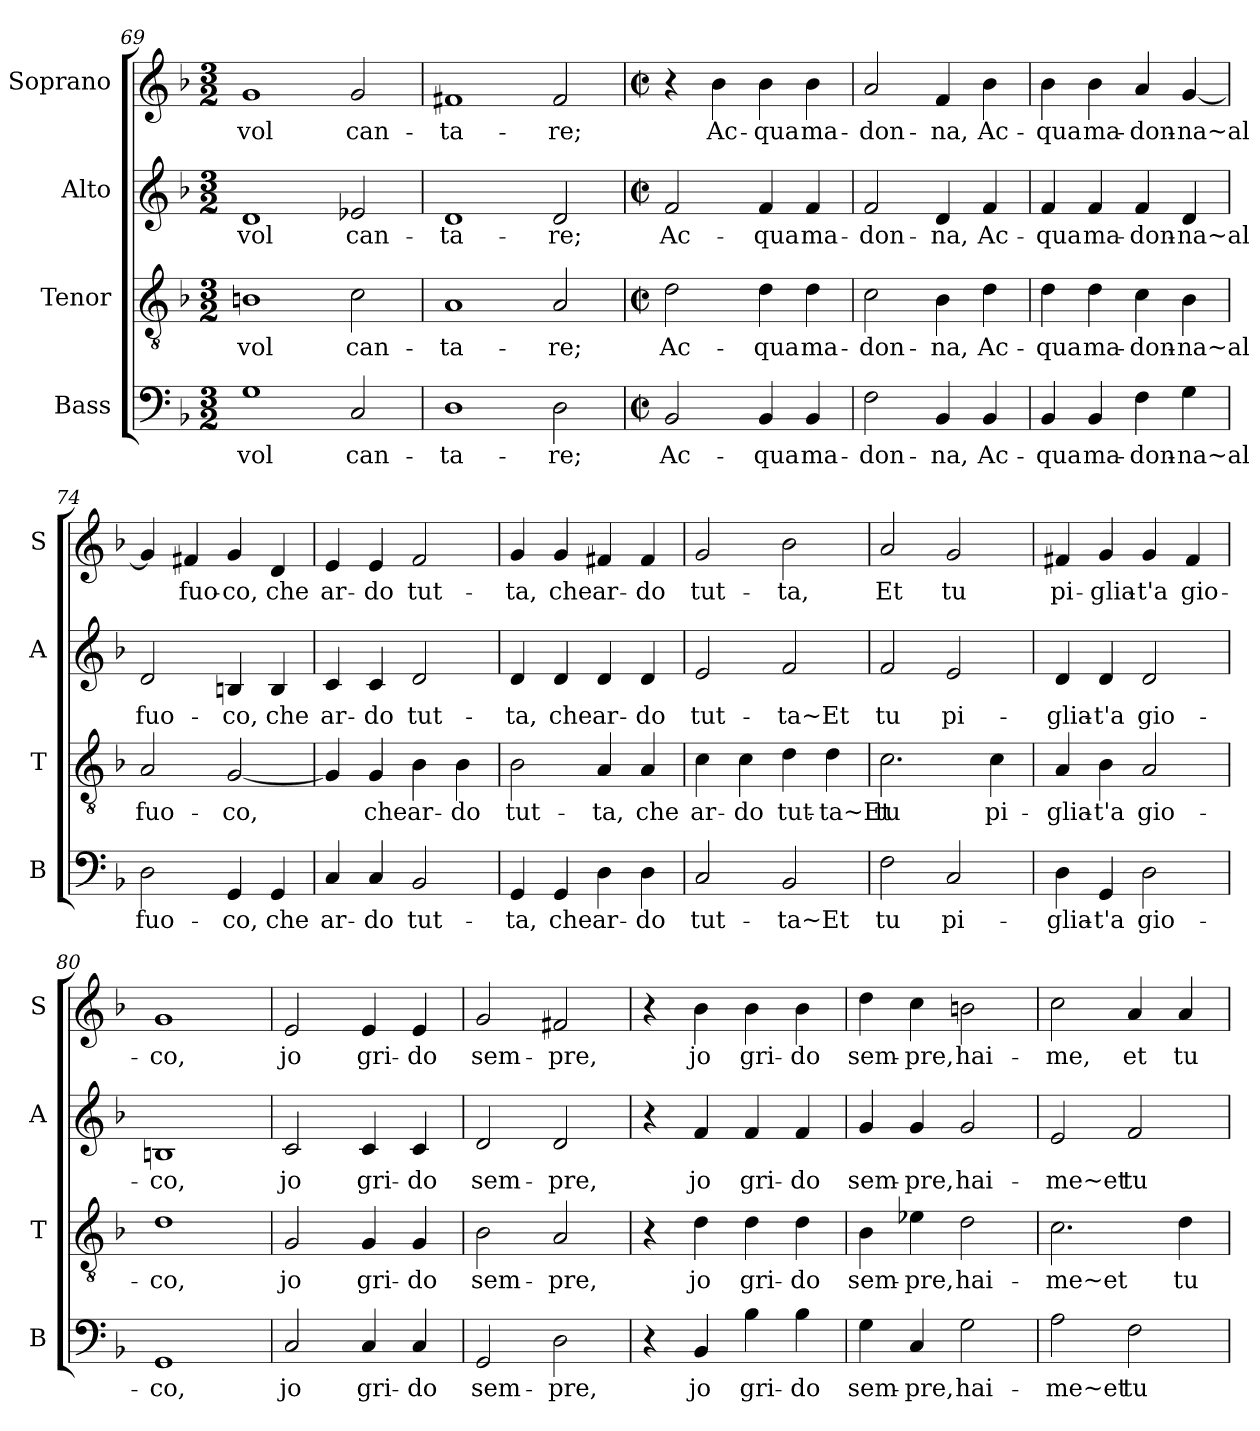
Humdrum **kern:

**kern	**text	**kern	**text	**kern	**text	**kern	**text
*part4	*part4	*part3	*part3	*part2	*part2	*part1	*part1
*staff4	*staff4	*staff3	*staff3	*staff2	*staff2	*staff1	*staff1
*I"Bass	*	*I"Tenor	*	*I"Alto	*	*I"Soprano	*
*I'B	*	*I'T	*	*I'A	*	*I'S	*
*clefF4	*	*clefGv2	*	*clefG2	*	*clefG2	*
*k[b-]	*	*k[b-]	*	*k[b-]	*	*k[b-]	*
*F:	*	*F:	*	*F:	*	*F:	*
*M3/2	*	*M3/2	*	*M3/2	*	*M3/2	*
=69	=69	=69	=69	=69	=69	=69	=69
!	!LO:LY:b	!	!LO:LY:b	!	!LO:LY:b	!	!LO:LY:b
1G	vol	1Bn	vol	1d	vol	1g	vol
!	!LO:LY:b	!	!LO:LY:b	!	!LO:LY:b	!	!LO:LY:b
2C/	can-	2c\	can-	2e-X/	can-	2g/	can-
=70	=70	=70	=70	=70	=70	=70	=70
!	!LO:LY:b	!	!LO:LY:b	!	!LO:LY:b	!	!LO:LY:b
1D	-ta-	1A	-ta-	1d	-ta-	1f#X	-ta-
!	!LO:LY:b	!	!LO:LY:b	!	!LO:LY:b	!	!LO:LY:b
2D\	-re;	2A/	-re;	2d/	-re;	2f#/	-re;
=71	=71	=71	=71	=71	=71	=71	=71
*M2/2	*	*M2/2	*	*M2/2	*	*M2/2	*
*met(c|)	*	*met(c|)	*	*met(c|)	*	*met(c|)	*
!	!LO:LY:b	!	!LO:LY:b	!	!LO:LY:b	!	!
2BB-/	Ac-	2d\	Ac-	2f/	Ac-	4r	.
!	!	!	!	!	!	!	!LO:LY:b
.	.	.	.	.	.	4b-\	Ac-
!	!LO:LY:b	!	!LO:LY:b	!	!LO:LY:b	!	!LO:LY:b
4BB-/	-qua	4d\	-qua	4f/	-qua	4b-\	-qua
!	!LO:LY:b	!	!LO:LY:b	!	!LO:LY:b	!	!LO:LY:b
4BB-/	ma-	4d\	ma-	4f/	ma-	4b-\	ma-
!!LO:PB:g=z
=72	=72	=72	=72	=72	=72	=72	=72
!	!LO:LY:b	!	!LO:LY:b	!	!LO:LY:b	!	!LO:LY:b
2F\	-don-	2c\	-don-	2f/	-don-	2a/	-don-
!	!LO:LY:b	!	!LO:LY:b	!	!LO:LY:b	!	!LO:LY:b
4BB-/	-na,	4B-\	-na,	4d/	-na,	4f/	-na,
!	!LO:LY:b	!	!LO:LY:b	!	!LO:LY:b	!	!LO:LY:b
4BB-/	Ac-	4d\	Ac-	4f/	Ac-	4b-\	Ac-
=73	=73	=73	=73	=73	=73	=73	=73
!	!LO:LY:b	!	!LO:LY:b	!	!LO:LY:b	!	!LO:LY:b
4BB-/	-qua	4d\	-qua	4f/	-qua	4b-\	-qua
!	!LO:LY:b	!	!LO:LY:b	!	!LO:LY:b	!	!LO:LY:b
4BB-/	ma-	4d\	ma-	4f/	ma-	4b-\	ma-
!	!LO:LY:b	!	!LO:LY:b	!	!LO:LY:b	!	!LO:LY:b
4F\	-don-	4c\	-don-	4f/	-don-	4a/	-don-
!	!LO:LY:b	!	!LO:LY:b	!	!LO:LY:b	!	!LO:LY:b
4G\	-na~al	4B-\	-na~al	4d/	-na~al	[4g/	-na~al
=74	=74	=74	=74	=74	=74	=74	=74
!	!LO:LY:b	!	!LO:LY:b	!	!LO:LY:b	!	!
2D\	fuo-	2A/	fuo-	2d/	fuo-	4g/]	.
!	!	!	!	!	!	!	!LO:LY:b
.	.	.	.	.	.	4f#X/	fuo-
!	!LO:LY:b	!	!LO:LY:b	!	!LO:LY:b	!	!LO:LY:b
4GG/	-co,	[2G/	-co,	4Bn/	-co,	4g/	-co,
!	!LO:LY:b	!	!	!	!LO:LY:b	!	!LO:LY:b
4GG/	che	.	.	4B/	che	4d/	che
=75	=75	=75	=75	=75	=75	=75	=75
!	!LO:LY:b	!	!	!	!LO:LY:b	!	!LO:LY:b
4C/	ar-	4G/]	.	4c/	ar-	4e/	ar-
!	!LO:LY:b	!	!LO:LY:b	!	!LO:LY:b	!	!LO:LY:b
4C/	-do	4G/	che	4c/	-do	4e/	-do
!	!LO:LY:b	!	!LO:LY:b	!	!LO:LY:b	!	!LO:LY:b
2BB-/	tut-	4B-\	ar-	2d/	tut-	2f/	tut-
!	!	!	!LO:LY:b	!	!	!	!
.	.	4B-\	-do	.	.	.	.
=76	=76	=76	=76	=76	=76	=76	=76
!	!LO:LY:b	!	!LO:LY:b	!	!LO:LY:b	!	!LO:LY:b
4GG/	-ta,	2B-\	tut-	4d/	-ta,	4g/	-ta,
!	!LO:LY:b	!	!	!	!LO:LY:b	!	!LO:LY:b
4GG/	che	.	.	4d/	che	4g/	che
!	!LO:LY:b	!	!LO:LY:b	!	!LO:LY:b	!	!LO:LY:b
4D\	ar-	4A/	-ta,	4d/	ar-	4f#X/	ar-
!	!LO:LY:b	!	!LO:LY:b	!	!LO:LY:b	!	!LO:LY:b
4D\	-do	4A/	che	4d/	-do	4f#/	-do
=77	=77	=77	=77	=77	=77	=77	=77
!	!LO:LY:b	!	!LO:LY:b	!	!LO:LY:b	!	!LO:LY:b
2C/	tut-	4c\	ar-	2e/	tut-	2g/	tut-
!	!	!	!LO:LY:b	!	!	!	!
.	.	4c\	-do	.	.	.	.
!	!LO:LY:b	!	!LO:LY:b	!	!LO:LY:b	!	!LO:LY:b
2BB-/	-ta~Et	4d\	tut-	2f/	-ta~Et	2b-\	-ta,
!	!	!	!LO:LY:b	!	!	!	!
.	.	4d\	-ta~Et	.	.	.	.
!!LO:LB:g=z
=78	=78	=78	=78	=78	=78	=78	=78
!	!LO:LY:b	!	!LO:LY:b	!	!LO:LY:b	!	!LO:LY:b
2F\	tu	2.c\	tu	2f/	tu	2a/	Et
!	!LO:LY:b	!	!	!	!LO:LY:b	!	!LO:LY:b
2C/	pi-	.	.	2e/	pi-	2g/	tu
!	!	!	!LO:LY:b	!	!	!	!
.	.	4c\	pi-	.	.	.	.
=79	=79	=79	=79	=79	=79	=79	=79
!	!LO:LY:b	!	!LO:LY:b	!	!LO:LY:b	!	!LO:LY:b
4D\	-glia-	4A/	-glia-	4d/	-glia-	4f#X/	pi-
!	!LO:LY:b	!	!LO:LY:b	!	!LO:LY:b	!	!LO:LY:b
4GG/	-t'a	4B-\	-t'a	4d/	-t'a	4g/	-glia-
!	!LO:LY:b	!	!LO:LY:b	!	!LO:LY:b	!	!LO:LY:b
2D\	gio-	2A/	gio-	2d/	gio-	4g/	-t'a
!	!	!	!	!	!	!	!LO:LY:b
.	.	.	.	.	.	4f#/	gio-
=80	=80	=80	=80	=80	=80	=80	=80
!	!LO:LY:b	!	!LO:LY:b	!	!LO:LY:b	!	!LO:LY:b
1GG	-co,	1d	-co,	1Bn	-co,	1g	-co,
=81	=81	=81	=81	=81	=81	=81	=81
!	!LO:LY:b	!	!LO:LY:b	!	!LO:LY:b	!	!LO:LY:b
2C/	jo	2G/	jo	2c/	jo	2e/	jo
!	!LO:LY:b	!	!LO:LY:b	!	!LO:LY:b	!	!LO:LY:b
4C/	gri-	4G/	gri-	4c/	gri-	4e/	gri-
!	!LO:LY:b	!	!LO:LY:b	!	!LO:LY:b	!	!LO:LY:b
4C/	-do	4G/	-do	4c/	-do	4e/	-do
=82	=82	=82	=82	=82	=82	=82	=82
!	!LO:LY:b	!	!LO:LY:b	!	!LO:LY:b	!	!LO:LY:b
2GG/	sem-	2B-\	sem-	2d/	sem-	2g/	sem-
!	!LO:LY:b	!	!LO:LY:b	!	!LO:LY:b	!	!LO:LY:b
2D\	-pre,	2A/	-pre,	2d/	-pre,	2f#X/	-pre,
=83	=83	=83	=83	=83	=83	=83	=83
4r	.	4r	.	4r	.	4r	.
!	!LO:LY:b	!	!LO:LY:b	!	!LO:LY:b	!	!LO:LY:b
4BB-/	jo	4d\	jo	4f/	jo	4b-\	jo
!	!LO:LY:b	!	!LO:LY:b	!	!LO:LY:b	!	!LO:LY:b
4B-\	gri-	4d\	gri-	4f/	gri-	4b-\	gri-
!	!LO:LY:b	!	!LO:LY:b	!	!LO:LY:b	!	!LO:LY:b
4B-\	-do	4d\	-do	4f/	-do	4b-\	-do
=84	=84	=84	=84	=84	=84	=84	=84
!	!LO:LY:b	!	!LO:LY:b	!	!LO:LY:b	!	!LO:LY:b
4G\	sem-	4B-\	sem-	4g/	sem-	4dd\	sem-
!	!LO:LY:b	!	!LO:LY:b	!	!LO:LY:b	!	!LO:LY:b
4C/	-pre,	4e-X\	-pre,	4g/	-pre,	4cc\	-pre,
!	!LO:LY:b	!	!LO:LY:b	!	!LO:LY:b	!	!LO:LY:b
2G\	hai-	2d\	hai-	2g/	hai-	2bn\	hai-
!!LO:LB:g=z
=85	=85	=85	=85	=85	=85	=85	=85
!	!LO:LY:b	!	!LO:LY:b	!	!LO:LY:b	!	!LO:LY:b
2A\	-me~et	2.c\	-me~et	2e/	-me~et	2cc\	-me,
!	!LO:LY:b	!	!	!	!LO:LY:b	!	!LO:LY:b
2F\	tu	.	.	2f/	tu	4a/	et
!	!	!	!LO:LY:b	!	!	!	!LO:LY:b
.	.	4d\	tu	.	.	4a/	tu
=	=	=	=	=	=	=	=
*-	*-	*-	*-	*-	*-	*-	*-
